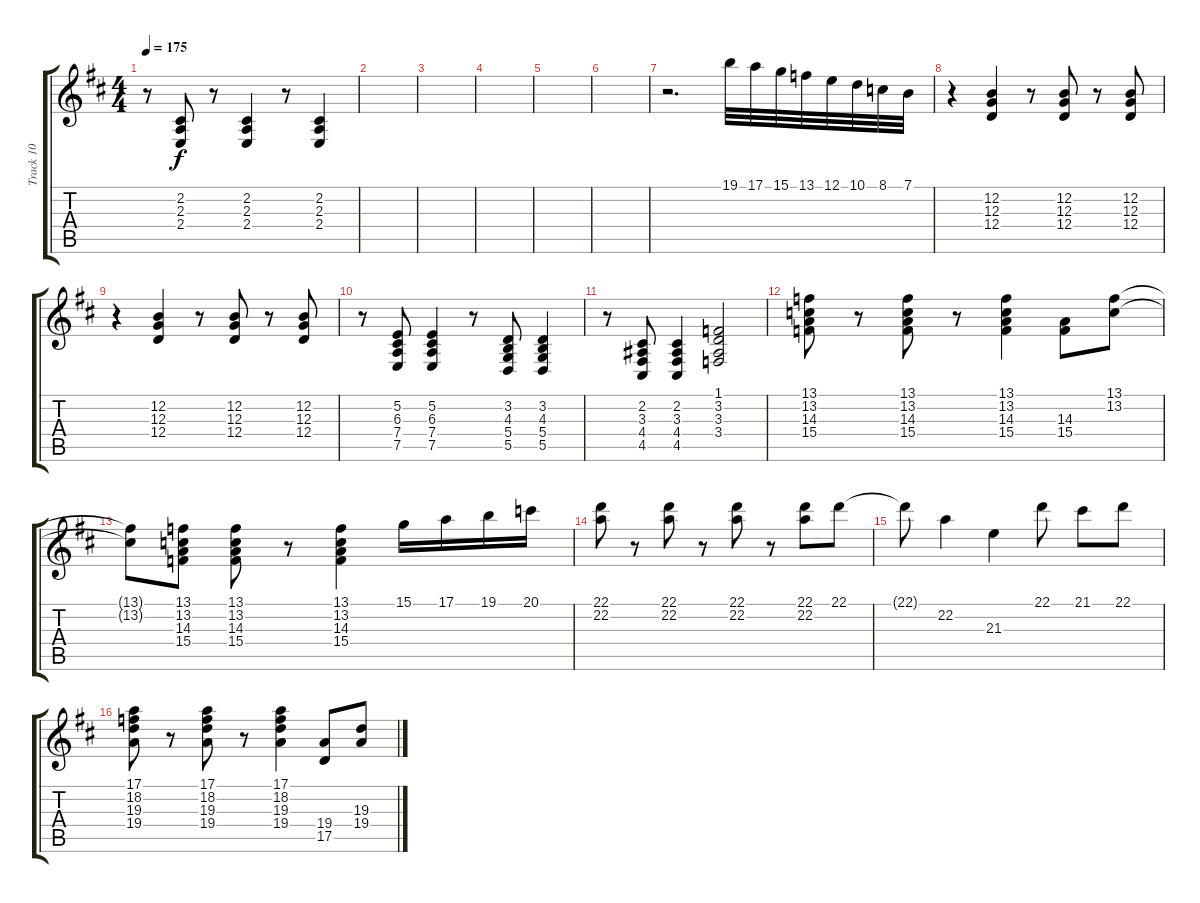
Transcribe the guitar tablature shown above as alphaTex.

\track ("Track 10" "Track 10") {instrument acousticgrandpiano}
\staff {score tabs}
\tuning (E4 B3 G3 D3 A2 E2) {hide}
\ts (4 4)
\tempo 175
\clef g2
\ks d
r.8{dy f} (2.2 2.3 2.4).8 r.8 (2.2 2.3 2.4).4 r.8 (2.2 2.3 2.4).4 |
|
|
|
|
|
r.2{d} 19.1.32 17.1.32 15.1.32 13.1.32 12.1.32 10.1.32 8.1.32 7.1.32 |
r.4 (12.2 12.3 12.4).4 r.8 (12.2 12.3 12.4).8 r.8 (12.2 12.3 12.4).8 |
r.4 (12.2 12.3 12.4).4 r.8 (12.2 12.3 12.4).8 r.8 (12.2 12.3 12.4).8 |
r.8 (5.2 6.3 7.4 7.5).8 (5.2 6.3 7.4 7.5).4 r.8 (3.2 4.3 5.4 5.5).8 (3.2 4.3 5.4 5.5).4 |
r.8 (2.2 3.3 4.4 4.5).8 (2.2 3.3 4.4 4.5).4 (1.1 3.2 3.3 3.4).2 |
(13.1 13.2 14.3 15.4).8 r.8 (13.1 13.2 14.3 15.4).8 r.8 (13.1 13.2 14.3 15.4).4 (14.3 15.4).8 (13.1 13.2).8 |
(13.1{t} 13.2{t}).8 (13.1 13.2 14.3 15.4).8 (13.1 13.2 14.3 15.4).8 r.8 (13.1 13.2 14.3 15.4).4 15.1.16 17.1.16 19.1.16 20.1.16 |
(22.1 22.2).8 r.8 (22.1 22.2).8 r.8 (22.1 22.2).8 r.8 (22.1 22.2).8 22.1.8 |
22.1{t}.8 22.2.4 21.3.4 22.1.8 21.1.8 22.1.8 |
(17.1 18.2 19.3 19.4).8 r.8 (17.1 18.2 19.3 19.4).8 r.8 (17.1 18.2 19.3 19.4).4 (19.4 17.5).8 (19.3 19.4).8
